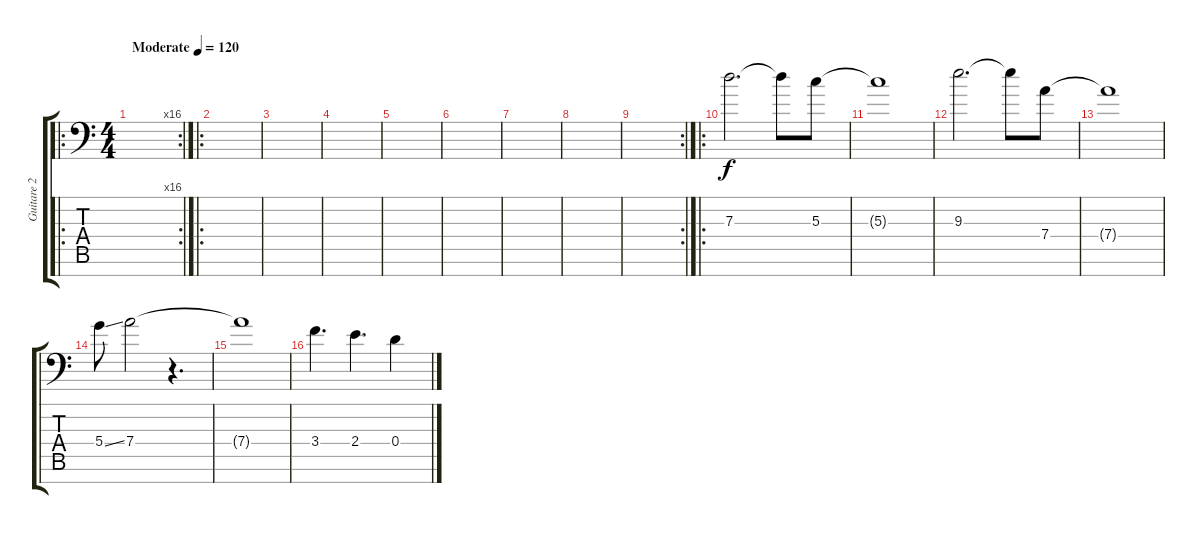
\track ("Guitare 2" "Guitare 2") {instrument distortionguitar}
\staff {score tabs}
\tuning (E4 B3 G3 D3 A2 E2 A1) {hide}
\ro
\rc 16
\ts (4 4)
\tempo (120 "Moderate")
\clef f4
\ks c
|
\ro
|
|
|
|
|
|
|
\rc 2
|
\ro
7.3.2{d} 7.3{t}.8 5.3.8 |
5.3{t}.1 |
9.3.2{d} 9.3{t}.8 7.4.8 |
7.4{t}.1 |
5.4{ss}.8 7.4.2 r.4{d} |
7.4{t}.1 |
3.4.4{d} 2.4.4{d} 0.4.4
